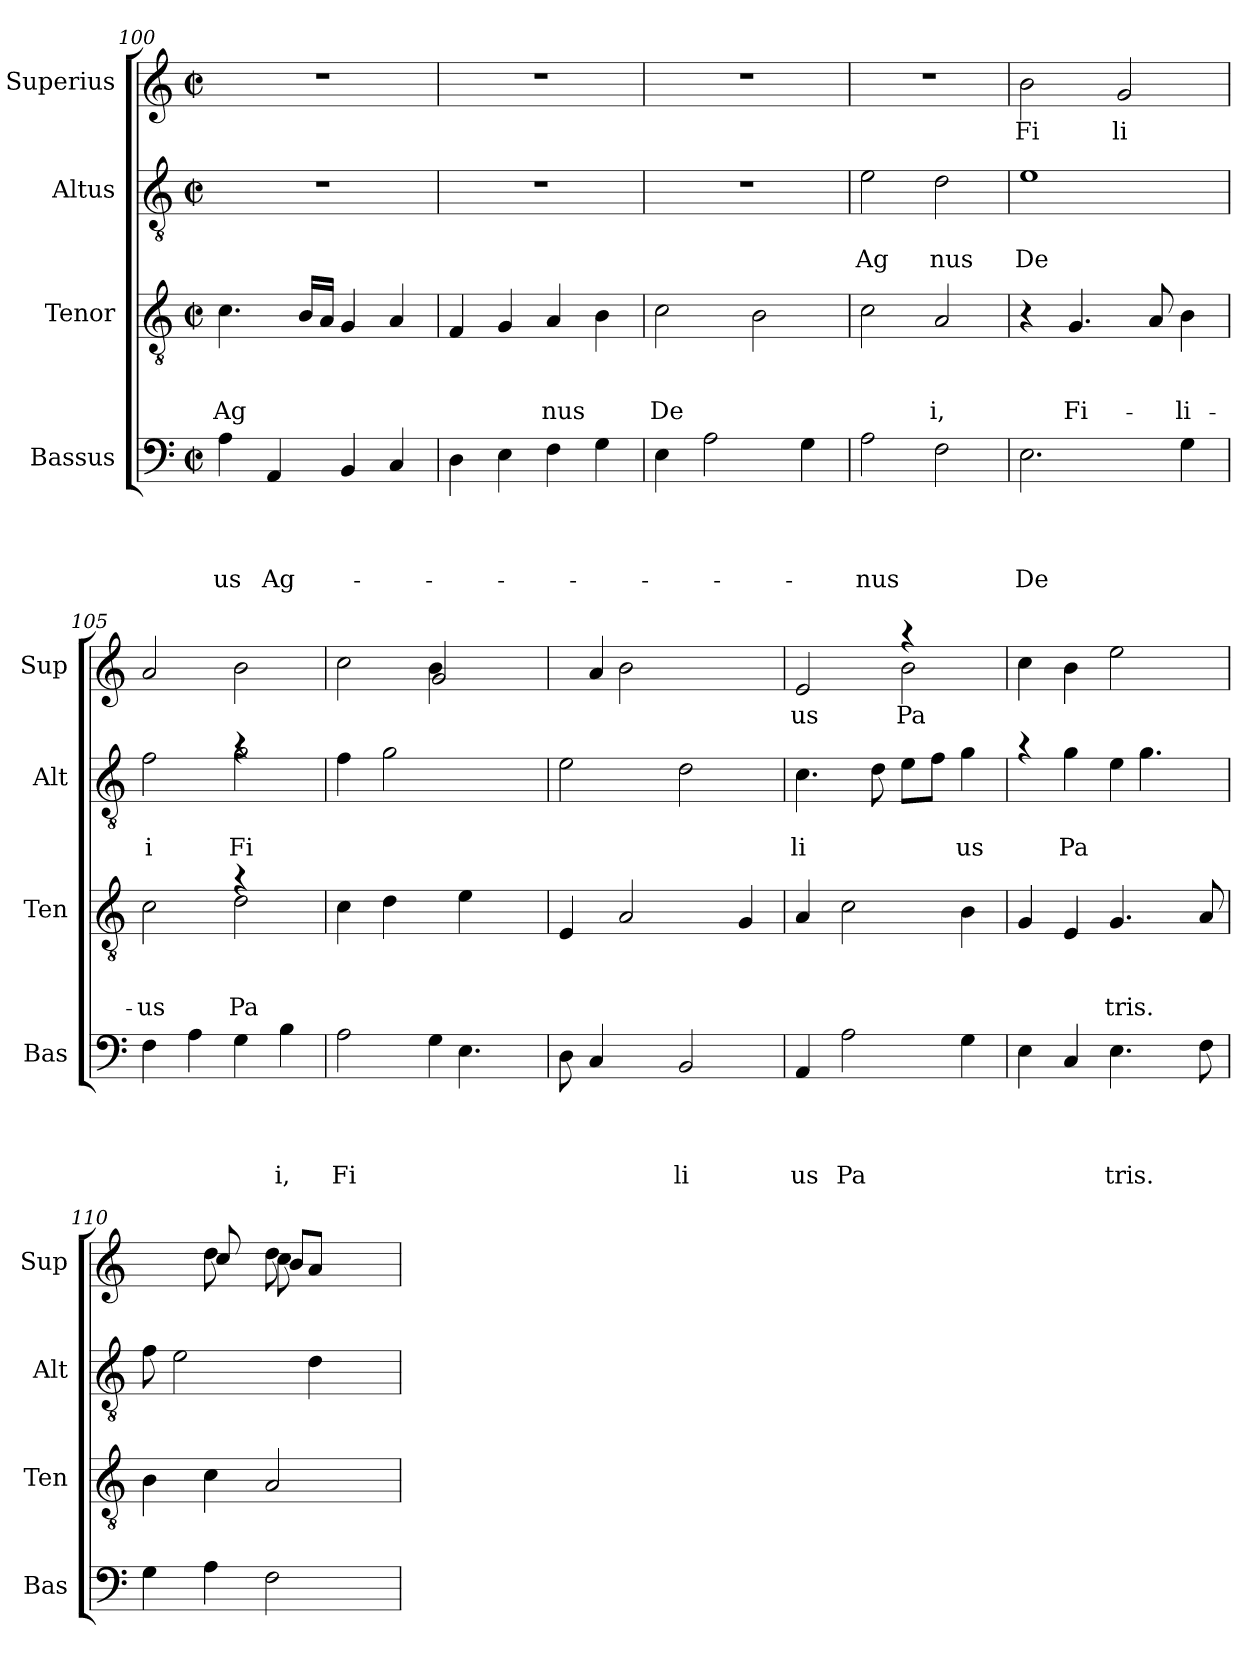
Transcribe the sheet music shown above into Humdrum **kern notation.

**kern	**text	**text	**text	**text	**kern	**text	**text	**text	**kern	**text	**text	**kern	**text
*part4	*part4	*part4	*part4	*part4	*part3	*part3	*part3	*part3	*part2	*part2	*part2	*part1	*part1
*staff4	*staff4	*staff4	*staff4	*staff4	*staff3	*staff3	*staff3	*staff3	*staff2	*staff2	*staff2	*staff1	*staff1
*I"Bassus	*	*	*	*	*I"Tenor	*	*	*	*I"Altus	*	*	*I"Superius	*
*I'Bas	*	*	*	*	*I'Ten	*	*	*	*I'Alt	*	*	*I'Sup	*
*clefF4	*	*	*	*	*clefGv2	*	*	*	*clefGv2	*	*	*clefG2	*
*k[]	*	*	*	*	*k[]	*	*	*	*k[]	*	*	*k[]	*
*C:	*	*	*	*	*C:	*	*	*	*C:	*	*	*C:	*
*M2/2	*	*	*	*	*M2/2	*	*	*	*M2/2	*	*	*M2/2	*
*met(c|)	*	*	*	*	*met(c|)	*	*	*	*met(c|)	*	*	*met(c|)	*
=100	=100	=100	=100	=100	=100	=100	=100	=100	=100	=100	=100	=100	=100
!	!	!	!	!LO:LY:b	!	!	!	!LO:LY:b	!	!	!	!	!
4A\	.	.	.	-us	4.c\	.	.	Ag	1r	.	.	1r	.
!	!	!	!	!LO:LY:b	!	!	!	!	!	!	!	!	!
4AA/	.	.	.	Ag-	.	.	.	.	.	.	.	.	.
.	.	.	.	.	16B/LL	.	.	.	.	.	.	.	.
.	.	.	.	.	16A/JJ	.	.	.	.	.	.	.	.
4BB/	.	.	.	.	4G/	.	.	.	.	.	.	.	.
4C/	.	.	.	.	4A/	.	.	.	.	.	.	.	.
=101	=101	=101	=101	=101	=101	=101	=101	=101	=101	=101	=101	=101	=101
4D\	.	.	.	.	4F/	.	.	.	1r	.	.	1r	.
4E\	.	.	.	.	4G/	.	.	.	.	.	.	.	.
!	!	!	!	!	!	!	!	!LO:LY:b	!	!	!	!	!
4F\	.	.	.	.	4A/	.	.	nus	.	.	.	.	.
4G\	.	.	.	.	4B\	.	.	.	.	.	.	.	.
=102	=102	=102	=102	=102	=102	=102	=102	=102	=102	=102	=102	=102	=102
!	!	!	!	!	!	!	!	!LO:LY:b	!	!	!	!	!
4E\	.	.	.	.	2c\	.	.	De	1r	.	.	1r	.
2A\	.	.	.	.	.	.	.	.	.	.	.	.	.
.	.	.	.	.	2B\	.	.	.	.	.	.	.	.
4G\	.	.	.	.	.	.	.	.	.	.	.	.	.
=103	=103	=103	=103	=103	=103	=103	=103	=103	=103	=103	=103	=103	=103
!	!	!	!	!LO:LY:b	!	!	!	!	!	!	!LO:LY:b	!	!
2A\	.	.	.	-nus	2c\	.	.	.	2e\	.	Ag	1r	.
!	!	!	!	!	!	!	!	!LO:LY:b	!	!	!LO:LY:b	!	!
2F\	.	.	.	.	2A/	.	.	i,	2d\	.	nus	.	.
!!LO:LB:g=z
=104	=104	=104	=104	=104	=104	=104	=104	=104	=104	=104	=104	=104	=104
!	!	!	!	!LO:LY:b	!	!	!	!	!	!	!LO:LY:b	!	!LO:LY:b
2.E\	.	.	.	De	4r	.	.	.	1e	.	De	2b\	Fi
!	!	!	!	!	!	!	!	!LO:LY:b	!	!	!	!	!
.	.	.	.	.	4.G/	.	.	Fi-	.	.	.	.	.
!	!	!	!	!	!	!	!	!	!	!	!	!	!LO:LY:b
.	.	.	.	.	.	.	.	.	.	.	.	2g/	li
.	.	.	.	.	8A/	.	.	.	.	.	.	.	.
!	!	!	!	!	!	!	!	!LO:LY:b	!	!	!	!	!
4G\	.	.	.	.	4B\	.	.	-li-	.	.	.	.	.
=105	=105	=105	=105	=105	=105	=105	=105	=105	=105	=105	=105	=105	=105
!	!	!	!	!	!	!	!	!LO:LY:b	!	!	!LO:LY:b	!	!
*	*	*	*	*	*^	*	*	*	*^	*	*	*	*
4F\	.	.	.	.	2c\	2ryy	.	.	-us	2f\	2ryy	.	i	2a/	.
4A\	.	.	.	.	.	.	.	.	.	.	.	.	.	.	.
!	!	!	!	!	!	!	!	!	!LO:LY:b	!	!	!	!LO:LY:b	!	!
4G\	.	.	.	.	4ra	2d\	.	.	Pa-	4ra	2g\	.	Fi	2b\	.
!	!	!	!	!LO:LY:b	!	!	!	!	!	!	!	!	!	!	!
4B\	.	.	.	i,	4ryy	.	.	.	.	4ryy	.	.	.	.	.
*	*	*	*	*	*v	*v	*	*	*	*	*	*	*	*	*
*	*	*	*	*	*	*	*	*	*v	*v	*	*	*	*
=106	=106	=106	=106	=106	=106	=106	=106	=106	=106	=106	=106	=106	=106
!	!	!	!	!LO:LY:b	!	!	!	!	!	!	!	!	!
*^	*	*	*	*	*	*	*	*	*	*	*	*^	*
2A\	2ryy	.	.	.	Fi	4c\	.	.	.	4f\	.	.	2cc\	2ryy	.
.	.	.	.	.	.	4d\	.	.	.	2g\	.	.	.	.	.
4G\	8ryy	.	.	.	.	8ryy	.	.	.	.	.	.	4b\	2g/	.
.	4.E\	.	.	.	.	4e\	.	.	.	.	.	.	.	.	.
4ryy	.	.	.	.	.	.	.	.	.	4ryy	.	.	4ryy	.	.
.	.	.	.	.	.	8ryy	.	.	.	.	.	.	.	.	.
*v	*v	*	*	*	*	*	*	*	*	*	*	*	*	*	*
=107	=107	=107	=107	=107	=107	=107	=107	=107	=107	=107	=107	=107	=107	=107
8D\	.	.	.	.	4E/	.	.	.	2e\	.	.	8ryy	4ryy	.
4C/	.	.	.	.	.	.	.	.	.	.	.	4a/	.	.
.	.	.	.	.	2A/	.	.	.	.	.	.	.	2b\	.
8ryy	.	.	.	.	.	.	.	.	.	.	.	4ryy	.	.
!	!	!	!	!LO:LY:b	!	!	!	!	!	!	!	!	!	!
2BB/	.	.	.	li	.	.	.	.	2d\	.	.	.	.	.
.	.	.	.	.	.	.	.	.	.	.	.	4.ryy	.	.
.	.	.	.	.	4G/	.	.	.	.	.	.	.	4ryy	.
=108	=108	=108	=108	=108	=108	=108	=108	=108	=108	=108	=108	=108	=108	=108
!	!	!	!	!LO:LY:b	!	!	!	!	!	!	!LO:LY:b	!	!	!LO:LY:b
4AA/	.	.	.	us	4A/	.	.	.	4.c\	.	li	2e/	2ryy	us
!	!	!	!	!LO:LY:b	!	!	!	!	!	!	!	!	!	!
2A\	.	.	.	Pa	2c\	.	.	.	.	.	.	.	.	.
.	.	.	.	.	.	.	.	.	8d\	.	.	.	.	.
!	!	!	!	!	!	!	!	!	!	!	!	!	!	!LO:LY:b
.	.	.	.	.	.	.	.	.	8e\L	.	.	4raa	2b\	Pa
.	.	.	.	.	.	.	.	.	8f\J	.	.	.	.	.
!	!	!	!	!	!	!	!	!	!	!	!LO:LY:b	!	!	!
4G\	.	.	.	.	4B\	.	.	.	4g\	.	us	4ryy	.	.
*	*	*	*	*	*	*	*	*	*	*	*	*v	*v	*
=109	=109	=109	=109	=109	=109	=109	=109	=109	=109	=109	=109	=109	=109
*	*	*	*	*	*	*	*	*	*^	*	*	*	*
4E\	.	.	.	.	4G/	.	.	.	4ra	2ryy	.	.	4cc\	.
!	!	!	!	!	!	!	!	!	!	!	!	!LO:LY:b	!	!
4C/	.	.	.	.	4E/	.	.	.	4g\	.	.	Pa	4b\	.
!	!	!	!	!LO:LY:b	!	!	!	!LO:LY:b	!	!	!	!	!	!
4.E\	.	.	.	tris.	4.G/	.	.	-tris.	4e\	8ryy	.	.	2ee\	.
.	.	.	.	.	.	.	.	.	.	4.g\	.	.	.	.
.	.	.	.	.	.	.	.	.	4ryy	.	.	.	.	.
8F\	.	.	.	.	8A/	.	.	.	.	.	.	.	.	.
*	*	*	*	*	*	*	*	*	*v	*v	*	*	*	*
=110	=110	=110	=110	=110	=110	=110	=110	=110	=110	=110	=110	=110	=110
*	*	*	*	*	*	*	*	*	*	*	*	*^	*
*	*	*	*	*	*	*	*	*	*	*	*	*	*^	*
*	*	*	*	*	*	*	*	*	*	*	*	*	*	*^	*
4G\	.	.	.	.	4B\	.	.	.	8f\	.	.	4ryy	4ryy	2ryy	2ryy	.
.	.	.	.	.	.	.	.	.	2e\	.	.	.	.	.	.	.
4A\	.	.	.	.	4c\	.	.	.	.	.	.	8dd\	8cc/	.	.	.
.	.	.	.	.	.	.	.	.	.	.	.	4ryy	8ryy	.	.	.
2F\	.	.	.	.	2A/	.	.	.	.	.	.	.	8dd\	8cc\	8b/L	.
.	.	.	.	.	.	.	.	.	4d\	.	.	4.ryy	4ryy	4ryy	8a/J	.
.	.	.	.	.	.	.	.	.	.	.	.	.	.	.	4ryy	.
.	.	.	.	.	.	.	.	.	8ryy	.	.	.	8ryy	8ryy	.	.
*	*	*	*	*	*	*	*	*	*	*	*	*v	*v	*v	*v	*
=	=	=	=	=	=	=	=	=	=	=	=	=	=
*-	*-	*-	*-	*-	*-	*-	*-	*-	*-	*-	*-	*-	*-
